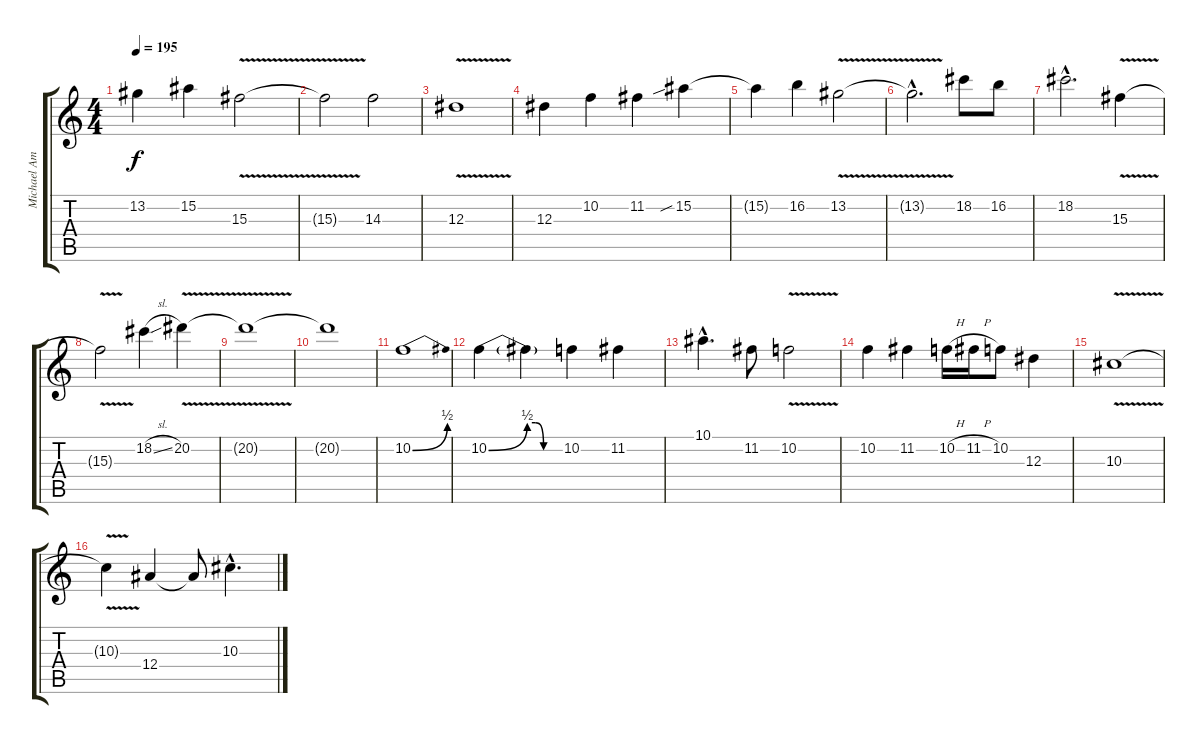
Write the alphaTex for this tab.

\track ("Michael Amott" "Michael Am") {instrument distortionguitar}
\staff {score tabs}
\tuning (C4 G3 Eb3 Bb2 F2 C2) {hide}
\ts (4 4)
\tempo 195
\clef g2
\ks c
13.2{t}.4{dy f} 15.2.4 15.3{v}.2 |
15.3{t}.2 14.3.2 |
12.3{v}.1 |
12.3.4 10.2.4 11.2.4 15.2{sib}.4 |
15.2{t}.4 16.2.4 13.2{v}.2 |
13.2{hac t}.2{d} 18.2.8 16.2.8 |
18.2{hac}.2{d} 15.3{v}.4 |
15.3{t}.2 18.2{sl}.4 20.2{v}.4 |
20.2{t}.1 |
20.2{t}.1 |
10.2{be (bend 0 0 60 2)}.1 |
10.2{be (bend 0 0 60 2)}.4 10.2{be (custom 0 2 15 2 30 0 60 0) t}.4 10.2.4 11.2.4 |
10.1{hac}.4{d} 11.2.8 10.2{v}.2 |
10.2.4 11.2.4 10.2{h}.16 11.2{h}.16 10.2.8 12.3.4 |
10.3{v}.1 |
10.3{t}.4 12.4.4 12.4{t}.8 10.3{hac}.4{d}
